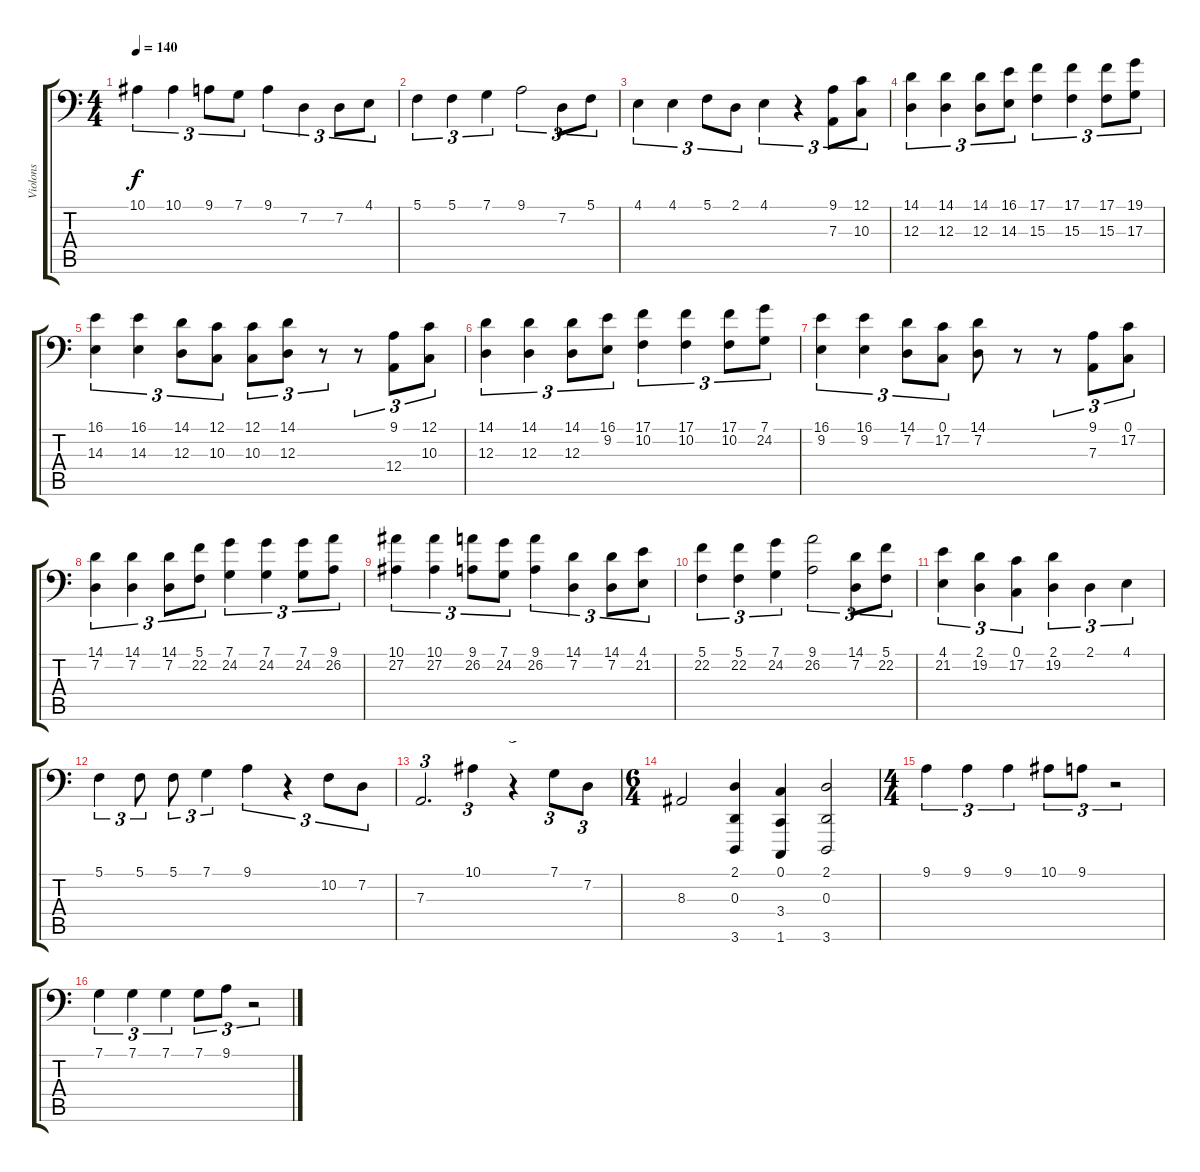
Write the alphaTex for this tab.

\track ("Violons" "Violons") {instrument violin}
\staff {score tabs}
\tuning (C3 G2 D2 A1 E1 B0) {hide}
\ts (4 4)
\tempo 140
\clef f4
\ks c
10.1.4{tu (3 2) dy f} 10.1.4{tu (3 2)} 9.1.8{tu (3 2)} 7.1.8{tu (3 2)} 9.1.4{tu (3 2)} 7.2.4{tu (3 2)} 7.2.8{tu (3 2)} 4.1.8{tu (3 2)} |
5.1.4{tu (3 2)} 5.1.4{tu (3 2)} 7.1.4{tu (3 2)} 9.1.2{tu (3 2)} 7.2.8{tu (3 2)} 5.1.8{tu (3 2)} |
4.1.4{tu (3 2)} 4.1.4{tu (3 2)} 5.1.8{tu (3 2)} 2.1.8{tu (3 2)} 4.1.4{tu (3 2)} r.4{tu (3 2)} (9.1 7.3).8{tu (3 2)} (12.1 10.3).8{tu (3 2)} |
(14.1 12.3).4{tu (3 2)} (14.1 12.3).4{tu (3 2)} (14.1 12.3).8{tu (3 2)} (16.1 14.3).8{tu (3 2)} (17.1 15.3).4{tu (3 2)} (17.1 15.3).4{tu (3 2)} (17.1 15.3).8{tu (3 2)} (19.1 17.3).8{tu (3 2)} |
(16.1 14.3).4{tu (3 2)} (16.1 14.3).4{tu (3 2)} (14.1 12.3).8{tu (3 2)} (12.1 10.3).8{tu (3 2)} (12.1 10.3).8{tu (3 2)} (14.1 12.3).8{tu (3 2)} r.8{tu (3 2)} r.8{tu (3 2)} (9.1 12.4).8{tu (3 2)} (12.1 10.3).8{tu (3 2)} |
(14.1 12.3).4{tu (3 2)} (14.1 12.3).4{tu (3 2)} (14.1 12.3).8{tu (3 2)} (16.1 9.2).8{tu (3 2)} (17.1 10.2).4{tu (3 2)} (17.1 10.2).4{tu (3 2)} (17.1 10.2).8{tu (3 2)} (7.1 24.2).8{tu (3 2)} |
(16.1 9.2).4{tu (3 2)} (16.1 9.2).4{tu (3 2)} (14.1 7.2).8{tu (3 2)} (0.1 17.2).8{tu (3 2)} (14.1 7.2).8 r.8 r.8{tu (3 2)} (9.1 7.3).8{tu (3 2)} (0.1 17.2).8{tu (3 2)} |
(14.1 7.2).4{tu (3 2)} (14.1 7.2).4{tu (3 2)} (14.1 7.2).8{tu (3 2)} (5.1 22.2).8{tu (3 2)} (7.1 24.2).4{tu (3 2)} (7.1 24.2).4{tu (3 2)} (7.1 24.2).8{tu (3 2)} (9.1 26.2).8{tu (3 2)} |
(10.1 27.2).4{tu (3 2)} (10.1 27.2).4{tu (3 2)} (9.1 26.2).8{tu (3 2)} (7.1 24.2).8{tu (3 2)} (9.1 26.2).4{tu (3 2)} (14.1 7.2).4{tu (3 2)} (14.1 7.2).8{tu (3 2)} (4.1 21.2).8{tu (3 2)} |
(5.1 22.2).4{tu (3 2)} (5.1 22.2).4{tu (3 2)} (7.1 24.2).4{tu (3 2)} (9.1 26.2).2{tu (3 2)} (14.1 7.2).8{tu (3 2)} (5.1 22.2).8{tu (3 2)} |
(4.1 21.2).4{tu (3 2)} (2.1 19.2).4{tu (3 2)} (0.1 17.2).4{tu (3 2)} (2.1 19.2).4{tu (3 2)} 2.1.4{tu (3 2)} 4.1.4{tu (3 2)} |
5.1.4{tu (3 2)} 5.1.8{tu (3 2)} 5.1.8{tu (3 2)} 7.1.4{tu (3 2)} 9.1.4{tu (3 2)} r.4{tu (3 2)} 10.2.8{tu (3 2)} 7.2.8{tu (3 2)} |
7.3.2{d tu (3 2)} 10.1.4{tu (3 2)} r.4{tu (3 2)} 7.1.8{tu (3 2)} 7.2.8{tu (3 2)} |
\ts (6 4)
8.3.2 (2.1 0.3 3.6).4 (0.1 3.4 1.6).4 (2.1 0.3 3.6).2 |
\ts (4 4)
9.1.4{tu (3 2)} 9.1.4{tu (3 2)} 9.1.4{tu (3 2)} 10.1.8{tu (3 2)} 9.1.8{tu (3 2)} r.2{tu (3 2)} |
7.1.4{tu (3 2)} 7.1.4{tu (3 2)} 7.1.4{tu (3 2)} 7.1.8{tu (3 2)} 9.1.8{tu (3 2)} r.2{tu (3 2)}
